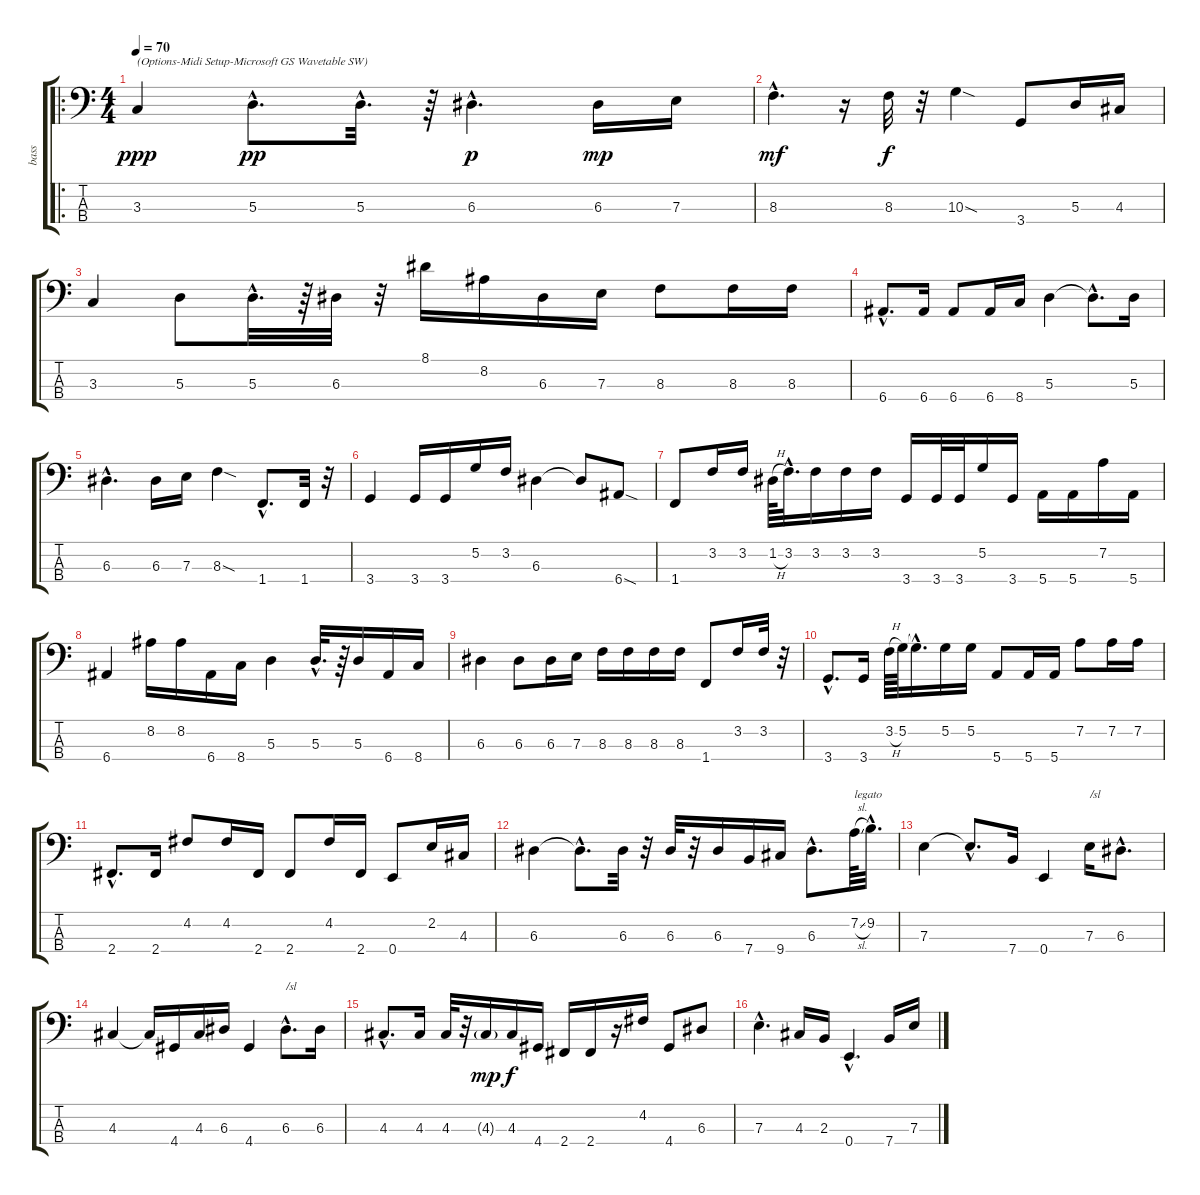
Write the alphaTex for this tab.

\track ("bass" "bass") {instrument electricbassfinger}
\staff {score tabs}
\tuning (G2 D2 A1 E1) {hide}
\ro
\ts (4 4)
\tempo 70
\clef f4
\ks c
3.3.4{txt "(Options-Midi Setup-Microsoft GS Wavetable SW)" dy ppp instrument electricbassfinger} 5.3{hac}.8{d dy pp} 5.3{hac}.32{d} r.64 6.3{hac}.4{d dy p} 6.3.16{dy mp} 7.3.16 |
8.3{hac}.4{d dy mf} r.16 8.3.32{dy f} r.32 10.3{sod}.4 3.4.8 5.3.16 4.3.16 |
3.3.4 5.3.8 5.3{hac}.32{d} r.64 6.3.32 r.32 8.1.16 8.2.16 6.3.16 7.3.16 8.3.8 8.3.16 8.3.16 |
6.4{hac}.8{d} 6.4.16 6.4.8 6.4.16 8.4.16 5.3.4 5.3{hac t}.8{d} 5.3.16 |
6.3{hac}.4{d} 6.3.16 7.3.16 8.3{sod}.4 1.4{hac}.8{d} 1.4.32 r.32 |
3.4.4 3.4.16 3.4.16 5.2.16 3.2.16 6.3.4 6.3{t}.8{txt " "} 6.4{sod}.8 |
1.4.8 3.2.16 3.2.16 1.2{h}.64 3.2{hac}.32{d} 3.2.16 3.2.16 3.2.16 3.4.16 3.4.32 3.4.32 5.2.16 3.4.16 5.4.16 5.4.16 7.2.16 5.4.16 |
6.4.4 8.2.16 8.2.16 6.4.16 8.4.16 5.3.4 5.3{hac}.32{d} r.64 5.3.16 6.4.16 8.4.16 |
6.3.4 6.3.8 6.3.16 7.3.16 8.3.16 8.3.16 8.3.16 8.3.16 1.4.8 3.2.16 3.2.32 r.32 |
3.4{hac}.8{d} 3.4.16 3.2{h}.64 5.2.64 5.2{hac t}.16{d} 5.2.16 5.2.16 5.4.8 5.4.16 5.4.16 7.2.8 7.2.16 7.2.16 |
2.4{hac}.8{d} 2.4.16 4.2.8 4.2.16 2.4.16 2.4.8 4.2.16 2.4.16 0.4.8 2.2.16 4.3.16 |
6.3.4 6.3{hac t}.8{d} 6.3.32 r.32 6.3.32 r.32 6.3.16 7.4.16 9.4.16 6.3{hac}.8{d} 7.2{sl}.64{txt "legato"} 9.2{hac}.32{d} |
7.3.4 7.3{hac t}.8{d} 7.4.16 0.4.4 7.3.16{txt "/sl"} 6.3{hac}.8{d} |
4.3.4 4.3{t}.16 4.4.16 4.3.16 6.3.16 4.4.4 6.3{hac}.8{d txt "/sl"} 6.3.16 |
4.3{hac}.8{d} 4.3.16 4.3.32 r.32 4.3{g}.16{dy mp} 4.3.16{dy f} 4.4.16 2.4.16 2.4.16 r.16 4.2.16 4.4.8 6.3.8 |
7.3{hac}.4{d} 4.3.16 2.3.16 0.4{hac}.4{d} 7.4.16 7.3.16
